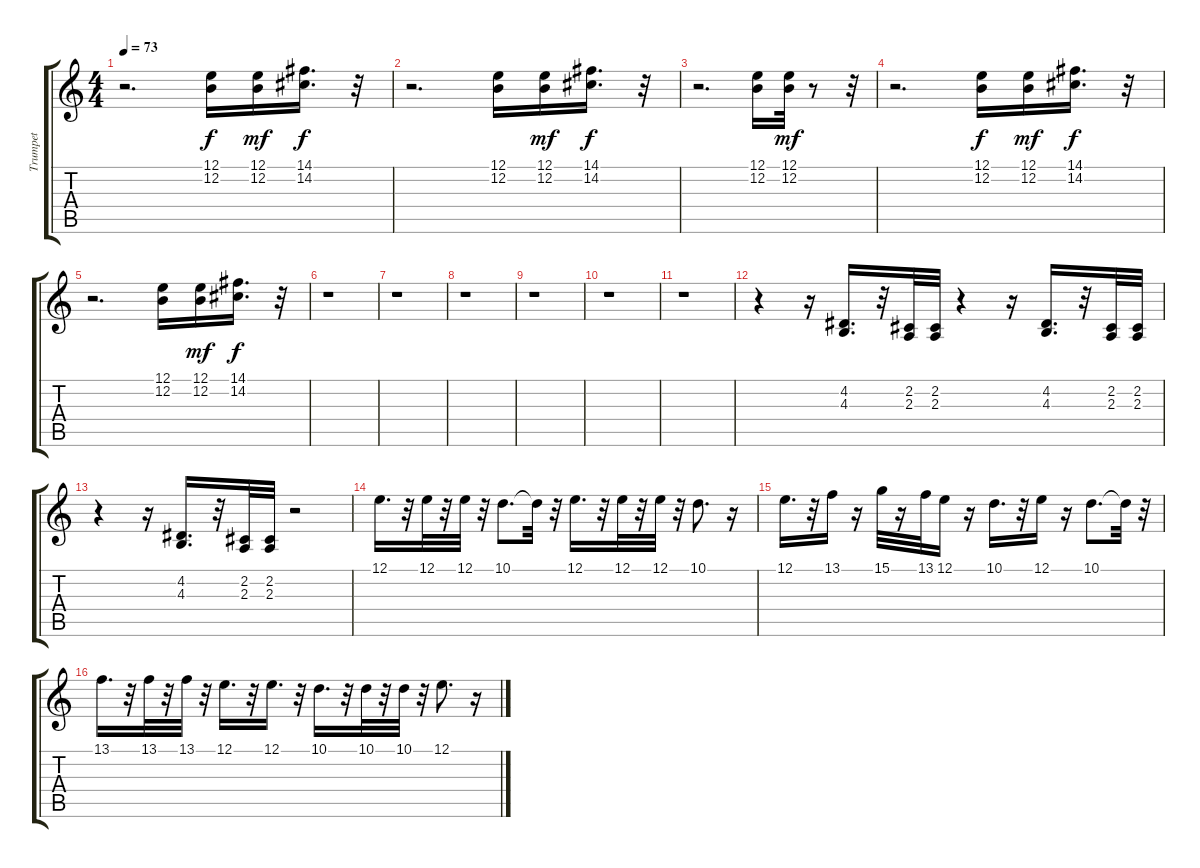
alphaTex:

\track ("Trumpet" "Trumpet") {instrument trumpet}
\staff {score tabs}
\tuning (E4 B3 G3 D3 A2 E2) {hide}
\ts (4 4)
\tempo 73
\clef g2
\ks c
r.2{d dy f} (12.1 12.2).16 (12.1 12.2).16{dy mf} (14.1 14.2).16{d dy f} r.32 |
r.2{d} (12.1 12.2).16 (12.1 12.2).16{dy mf} (14.1 14.2).16{d dy f} r.32 |
r.2{d} (12.1 12.2).16 (12.1 12.2).32{dy mf} r.8 r.32 |
r.2{d} (12.1 12.2).16{dy f} (12.1 12.2).16{dy mf} (14.1 14.2).16{d dy f} r.32 |
r.2{d} (12.1 12.2).16 (12.1 12.2).16{dy mf} (14.1 14.2).16{d dy f} r.32 |
r.1 |
r.1 |
r.1 |
r.1 |
r.1 |
r.1 |
r.4 r.16 (4.2 4.3).16{d} r.32 (2.2 2.3).32 (2.2 2.3).32 r.4 r.16 (4.2 4.3).16{d} r.32 (2.2 2.3).32 (2.2 2.3).32 |
r.4 r.16 (4.2 4.3).16{d} r.32 (2.2 2.3).32 (2.2 2.3).32 r.2 |
12.1.16{d} r.32 12.1.32 r.32 12.1.32 r.32 10.1.8{d} 10.1{t}.32 r.32 12.1.16{d} r.32 12.1.32 r.32 12.1.32 r.32 10.1.8{d} r.16 |
12.1.16{d} r.32 13.1.16 r.16 15.1.32 r.16 13.1.32 12.1.16 r.16 10.1.16{d} r.32 12.1.16 r.16 10.1.8{d} 10.1{t}.32 r.32 |
13.1.16{d} r.32 13.1.32 r.32 13.1.32 r.32 12.1.16{d} r.32 12.1.16{d} r.32 10.1.16{d} r.32 10.1.32 r.32 10.1.32 r.32 12.1.8{d} r.16
